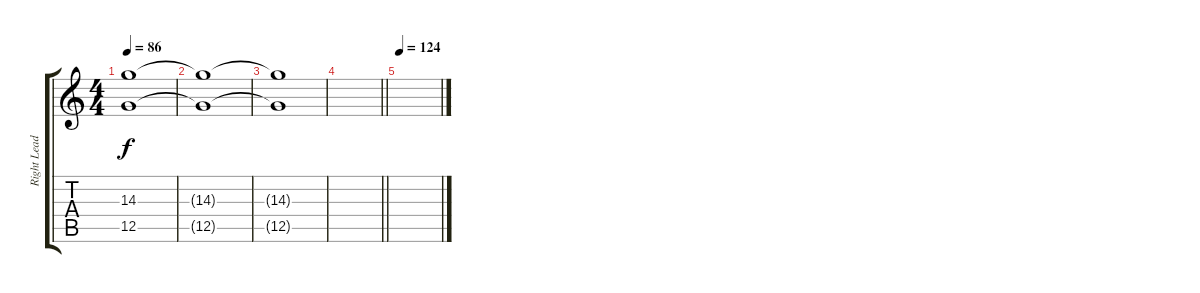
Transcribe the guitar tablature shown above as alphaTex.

\track ("Right Lead 1" "Right Lead") {instrument distortionguitar}
\staff {score tabs}
\tuning (D4 A3 F3 C3 G2 C2) {hide}
\ts (4 4)
\tempo 86
\clef g2
\ks c
(14.3{t} 12.5{t}).1{dy f volume 0} |
(14.3{t} 12.5{t}).1 |
(14.3{t} 12.5{t}).1 |
\barLineRight lightlight
|
\section ("" "")
\tempo 124
